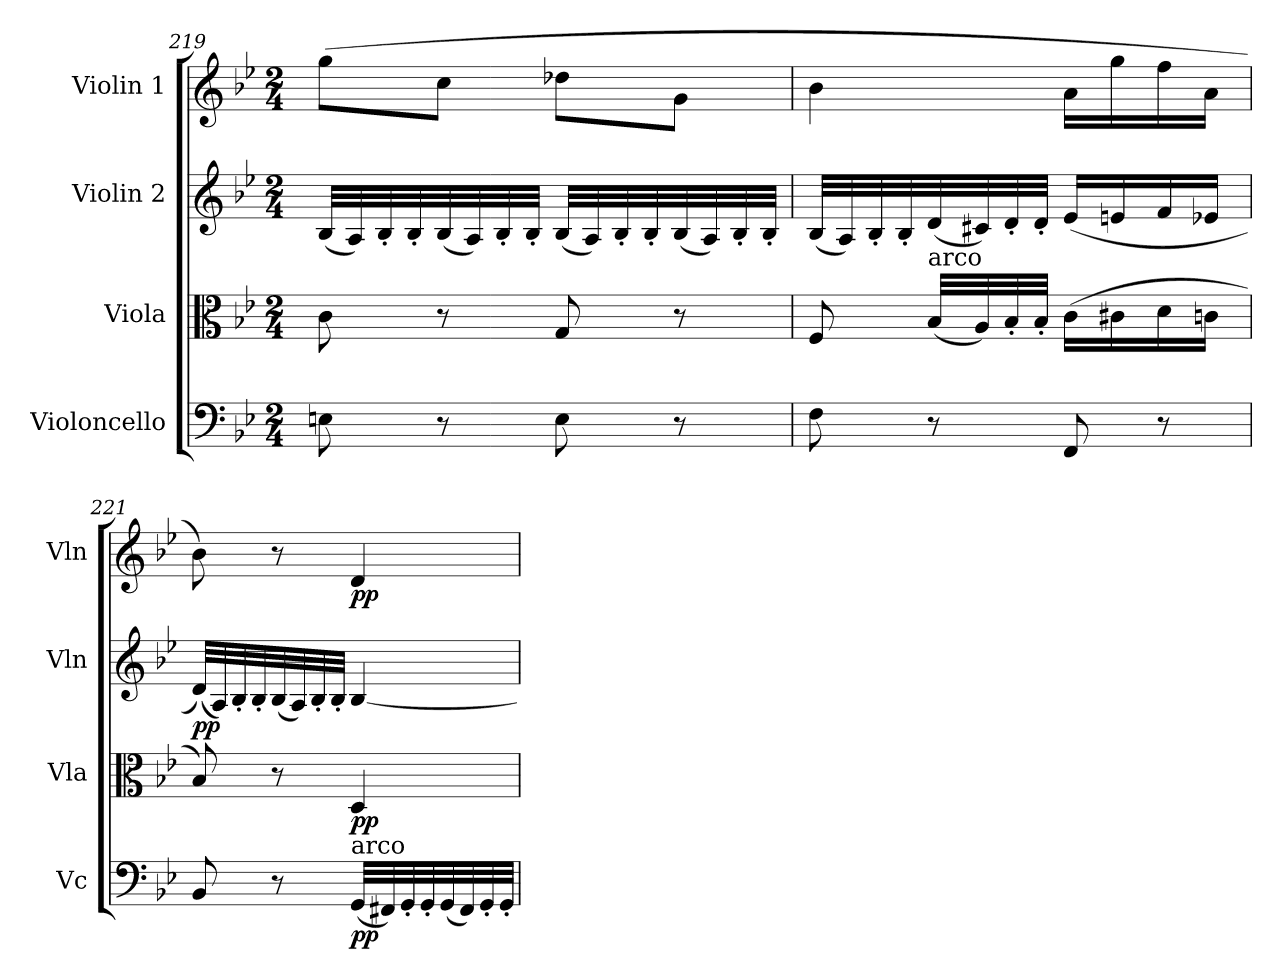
**kern	**dynam	**kern	**dynam	**kern	**dynam	**kern	**dynam
*part4	*part4	*part3	*part3	*part2	*part2	*part1	*part1
*staff4	*staff4	*staff3	*staff3	*staff2	*staff2	*staff1	*staff1
*I"Violoncello	*	*I"Viola	*	*I"Violin 2	*	*I"Violin 1	*
*I'Vc	*	*I'Vla	*	*I'Vln	*	*I'Vln	*
!!LO:LB:g=z
*clefF4	*	*clefC3	*	*clefG2	*	*clefG2	*
*k[b-e-]	*	*k[b-e-]	*	*k[b-e-]	*	*k[b-e-]	*
*M2/4	*	*M2/4	*	*M2/4	*	*M2/4	*
=219	=219	=219	=219	=219	=219	=219	=219
8En\	.	8c\	.	(32B-/LLL	.	(8gg\L	.
.	.	.	.	32A/)	.	.	.
.	.	.	.	32B-'/	.	.	.
.	.	.	.	32B-'/	.	.	.
8r	.	8r	.	(32B-/	.	8cc\J	.
.	.	.	.	32A/)	.	.	.
.	.	.	.	32B-'/	.	.	.
.	.	.	.	32B-'/JJJ	.	.	.
8E\	.	8G/	.	(32B-/LLL	.	8dd-X\L	.
.	.	.	.	32A/)	.	.	.
.	.	.	.	32B-'/	.	.	.
.	.	.	.	32B-'/	.	.	.
8r	.	8r	.	(32B-/	.	8g\J	.
.	.	.	.	32A/)	.	.	.
.	.	.	.	32B-'/	.	.	.
.	.	.	.	32B-'/JJJ	.	.	.
=220	=220	=220	=220	=220	=220	=220	=220
8F\	.	8F/	.	(32B-/LLL	.	4b-\	.
.	.	.	.	32A/)	.	.	.
.	.	.	.	32B-'/	.	.	.
.	.	.	.	32B-'/	.	.	.
!	!	!LO:TX:a:t=arco	!	!	!	!	!
8r	.	(32B-/LLL	.	(32d/	.	.	.
.	.	32A/)	.	32c#X/)	.	.	.
.	.	32B-'/	.	32d'/	.	.	.
.	.	32B-'/JJJ	.	32d'/JJJ	.	.	.
8FF/	.	(16c\LL	.	(16e-/LL	.	16a\LL	.
.	.	16c#X\	.	16en/	.	16gg\	.
8r	.	16d\	.	16f/	.	16ff\	.
.	.	16cn\JJ	.	16e-X/JJ	.	16a\JJ	.
!!LO:LB:g=z
=221	=221	=221	=221	=221	=221	=221	=221
!	!	!	!	!	!LO:DY:b	!	!
8BB-/	.	8B-/)	.	(32d/LLL)	pp	8b-\)	.
.	.	.	.	32A/)	.	.	.
.	.	.	.	32B-'/	.	.	.
.	.	.	.	32B-'/	.	.	.
8r	.	8r	.	(32B-/	.	8r	.
.	.	.	.	32A/)	.	.	.
.	.	.	.	32B-'/	.	.	.
.	.	.	.	32B-'/JJJ	.	.	.
!LO:TX:a:t=arco	!	!	!	!	!	!	!
!	!LO:DY:b	!	!LO:DY:b	!	!	!	!LO:DY:b
(32GG/LLL	pp	4D/	pp	[4B-/	.	4d/	pp
32FF#X/)	.	.	.	.	.	.	.
32GG'/	.	.	.	.	.	.	.
32GG'/	.	.	.	.	.	.	.
(32GG/	.	.	.	.	.	.	.
32FF#/)	.	.	.	.	.	.	.
32GG'/	.	.	.	.	.	.	.
32GG'/JJJ	.	.	.	.	.	.	.
=	=	=	=	=	=	=	=
*-	*-	*-	*-	*-	*-	*-	*-
